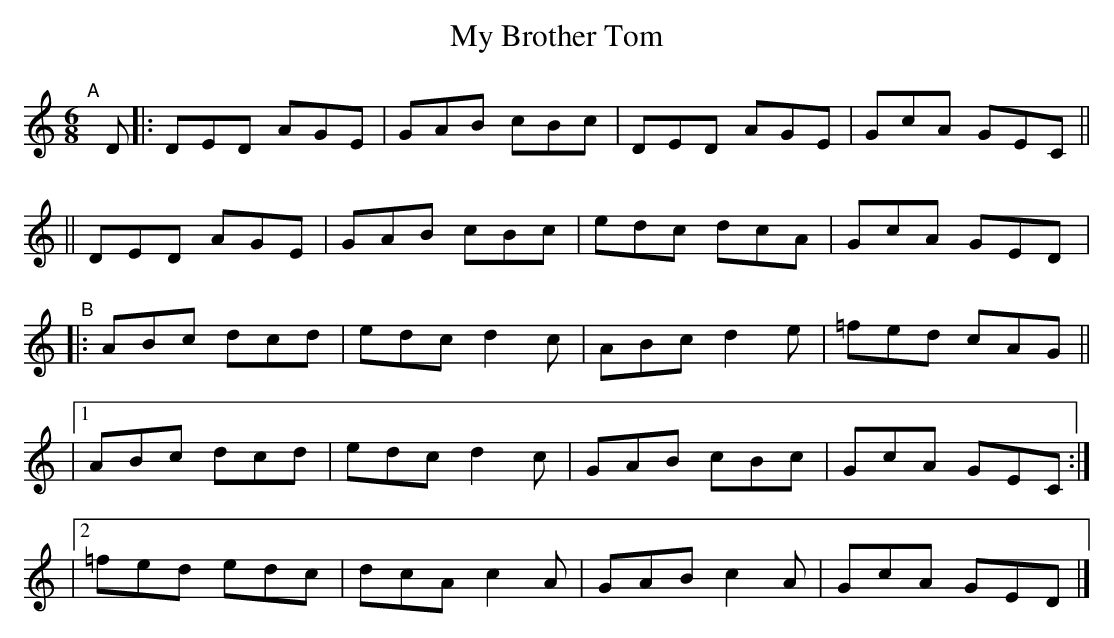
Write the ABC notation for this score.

X:1
T: My Brother Tom
M: 6/8
L: 1/8
K: Ddor
"^A"[|] D \
|: DED AGE | GAB cBc | DED AGE | GcA GEC ||
|| DED AGE | GAB cBc | edc dcA | GcA GED |:
"^B"\
|:   ABc dcd | edc d2c | ABc d2e | =fed cAG ||
|[1  ABc dcd | edc d2c | GAB cBc |  GcA GEC :|
|[2 =fed edc | dcA c2A | GAB c2A |  GcA GED |]
